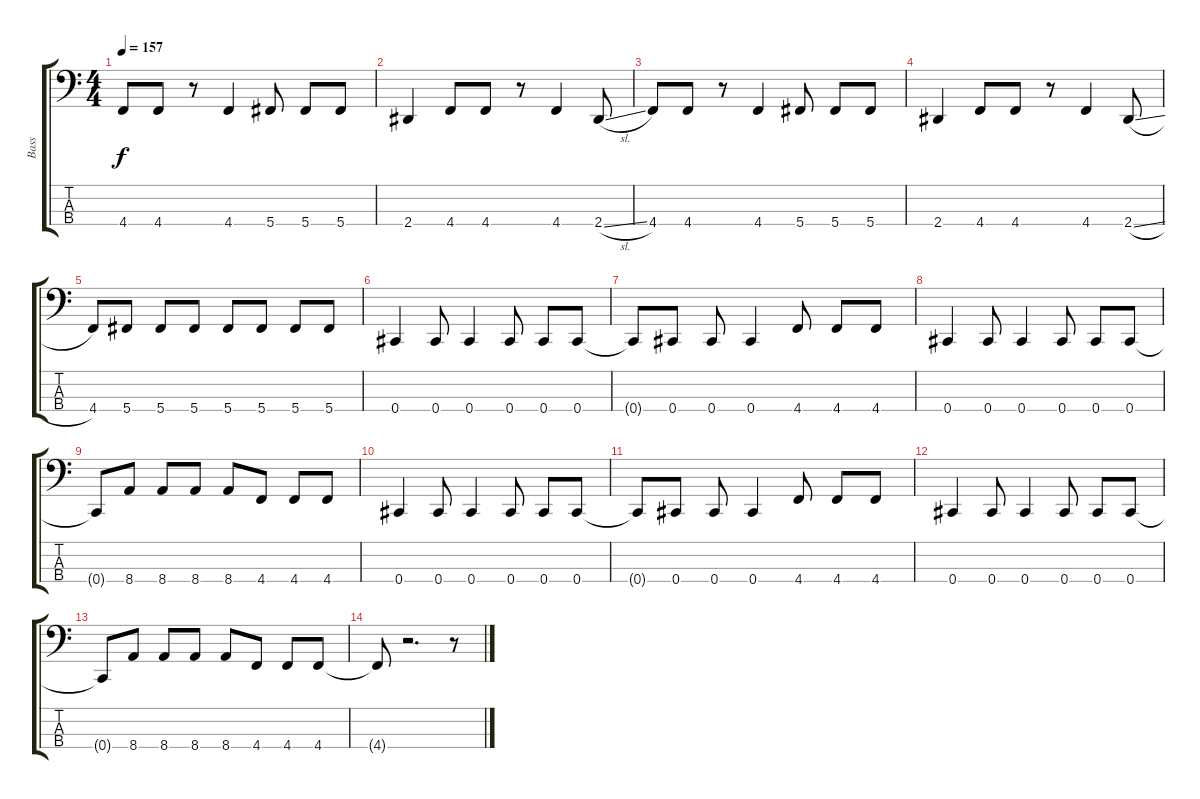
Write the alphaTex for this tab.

\track ("Bass" "Bass") {instrument electricbasspick}
\staff {score tabs}
\tuning (Gb2 Db2 Ab1 Db1) {hide}
\ts (4 4)
\tempo 157
\clef f4
\ks c
4.4.8{dy f} 4.4.8 r.8 4.4.4 5.4.8 5.4.8 5.4.8 |
2.4.4 4.4.8 4.4.8 r.8 4.4.4 2.4{sl}.8 |
4.4.8 4.4.8 r.8 4.4.4 5.4.8 5.4.8 5.4.8 |
2.4.4 4.4.8 4.4.8 r.8 4.4.4 2.4{sl}.8 |
4.4.8 5.4.8 5.4.8 5.4.8 5.4.8 5.4.8 5.4.8 5.4.8 |
0.4.4 0.4.8 0.4.4 0.4.8 0.4.8 0.4.8 |
0.4{t}.8 0.4.8 0.4.8 0.4.4 4.4.8 4.4.8 4.4.8 |
0.4.4 0.4.8 0.4.4 0.4.8 0.4.8 0.4.8 |
0.4{t}.8 8.4.8 8.4.8 8.4.8 8.4.8 4.4.8 4.4.8 4.4.8 |
0.4.4 0.4.8 0.4.4 0.4.8 0.4.8 0.4.8 |
0.4{t}.8 0.4.8 0.4.8 0.4.4 4.4.8 4.4.8 4.4.8 |
0.4.4 0.4.8 0.4.4 0.4.8 0.4.8 0.4.8 |
0.4{t}.8 8.4.8 8.4.8 8.4.8 8.4.8 4.4.8 4.4.8 4.4.8 |
4.4{t}.8 r.2{d} r.8
